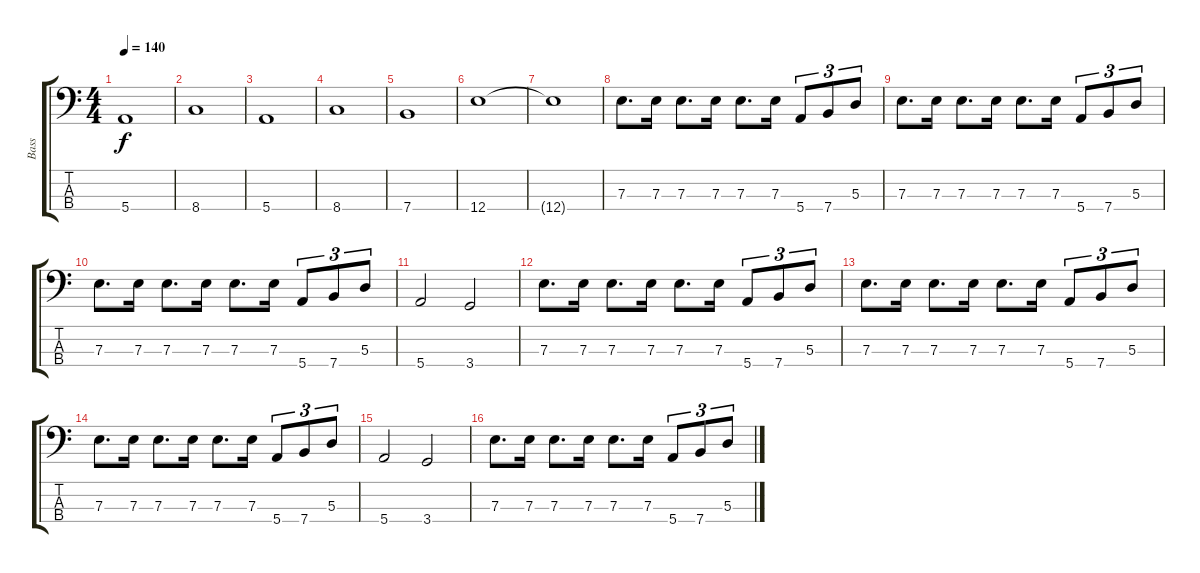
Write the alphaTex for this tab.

\track ("Bass" "Bass") {instrument electricbassfinger}
\staff {score tabs}
\tuning (G2 D2 A1 E1) {hide}
\ts (4 4)
\tempo 140
\clef f4
\ks c
5.4.1{dy f} |
8.4.1 |
5.4.1 |
8.4.1 |
7.4.1 |
12.4.1 |
12.4{t}.1 |
7.3.8{d} 7.3.16 7.3.8{d} 7.3.16 7.3.8{d} 7.3.16 5.4.8{tu (3 2)} 7.4.8{tu (3 2)} 5.3.8{tu (3 2)} |
7.3.8{d} 7.3.16 7.3.8{d} 7.3.16 7.3.8{d} 7.3.16 5.4.8{tu (3 2)} 7.4.8{tu (3 2)} 5.3.8{tu (3 2)} |
7.3.8{d} 7.3.16 7.3.8{d} 7.3.16 7.3.8{d} 7.3.16 5.4.8{tu (3 2)} 7.4.8{tu (3 2)} 5.3.8{tu (3 2)} |
5.4.2 3.4.2 |
7.3.8{d} 7.3.16 7.3.8{d} 7.3.16 7.3.8{d} 7.3.16 5.4.8{tu (3 2)} 7.4.8{tu (3 2)} 5.3.8{tu (3 2)} |
7.3.8{d} 7.3.16 7.3.8{d} 7.3.16 7.3.8{d} 7.3.16 5.4.8{tu (3 2)} 7.4.8{tu (3 2)} 5.3.8{tu (3 2)} |
7.3.8{d} 7.3.16 7.3.8{d} 7.3.16 7.3.8{d} 7.3.16 5.4.8{tu (3 2)} 7.4.8{tu (3 2)} 5.3.8{tu (3 2)} |
5.4.2 3.4.2 |
7.3.8{d} 7.3.16 7.3.8{d} 7.3.16 7.3.8{d} 7.3.16 5.4.8{tu (3 2)} 7.4.8{tu (3 2)} 5.3.8{tu (3 2)}
